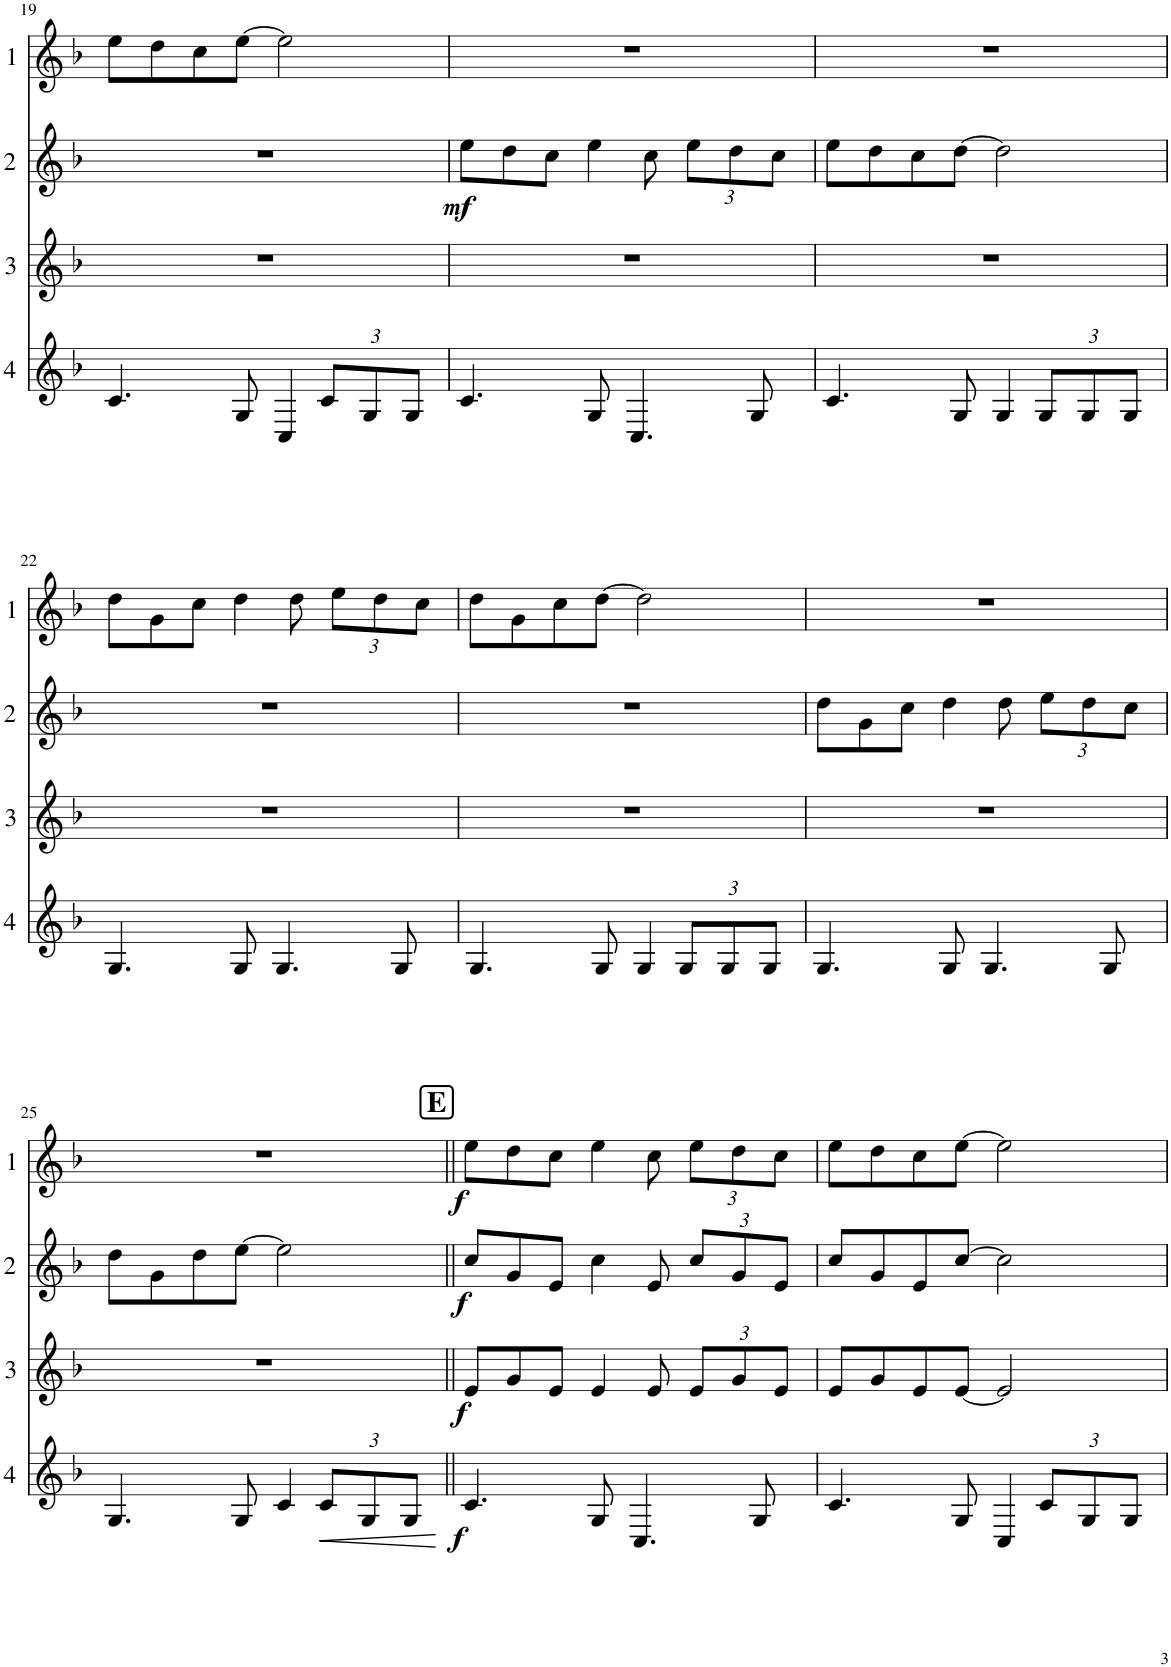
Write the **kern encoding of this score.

**kern	**dynam	**kern	**dynam	**kern	**dynam	**kern	**dynam
*part4	*part4	*part3	*part3	*part2	*part2	*part1	*part1
*staff4	*staff4	*staff3	*staff3	*staff2	*staff2	*staff1	*staff1
*I"4	*	*I"3	*	*I"2	*	*I"1	*
!!LO:PB:g=z
*clefG2	*	*clefG2	*	*clefG2	*	*clefG2	*
*Trd4c7	*	*Trd4c7	*	*Trd4c7	*	*Trd4c7	*
*k[b-]	*	*k[b-]	*	*k[b-]	*	*k[b-]	*
*M4/4	*	*M4/4	*	*M4/4	*	*M4/4	*
=19	=19	=19	=19	=19	=19	=19	=19
4.c/	.	1r	.	1r	.	8ee\L	.
.	.	.	.	.	.	8dd\	.
.	.	.	.	.	.	8cc\	.
8G/	.	.	.	.	.	[8ee\J	.
4C/	.	.	.	.	.	2ee\]	.
*Xbrackettup	*	*	*	*	*	*	*
12c/L	.	.	.	.	.	.	.
12G/	.	.	.	.	.	.	.
12G/J	.	.	.	.	.	.	.
=20	=20	=20	=20	=20	=20	=20	=20
!	!	!	!	!	!LO:DY:b	!	!
4.c/	.	1r	.	8ee\L	mf	1r	.
.	.	.	.	8dd\	.	.	.
.	.	.	.	8cc\J	.	.	.
8G/	.	.	.	4ee\	.	.	.
4.C/	.	.	.	.	.	.	.
.	.	.	.	8cc\	.	.	.
*	*	*	*	*Xbrackettup	*	*	*
.	.	.	.	12ee\L	.	.	.
.	.	.	.	12dd\	.	.	.
8G/	.	.	.	.	.	.	.
.	.	.	.	12cc\J	.	.	.
=21	=21	=21	=21	=21	=21	=21	=21
4.c/	.	1r	.	8ee\L	.	1r	.
.	.	.	.	8dd\	.	.	.
.	.	.	.	8cc\	.	.	.
8G/	.	.	.	[8dd\J	.	.	.
4G/	.	.	.	2dd\]	.	.	.
12G/L	.	.	.	.	.	.	.
12G/	.	.	.	.	.	.	.
12G/J	.	.	.	.	.	.	.
!!LO:LB:g=z
=22	=22	=22	=22	=22	=22	=22	=22
4.G/	.	1r	.	1r	.	8dd\L	.
.	.	.	.	.	.	8g\	.
.	.	.	.	.	.	8cc\J	.
8G/	.	.	.	.	.	4dd\	.
4.G/	.	.	.	.	.	.	.
.	.	.	.	.	.	8dd\	.
*	*	*	*	*	*	*Xbrackettup	*
.	.	.	.	.	.	12ee\L	.
.	.	.	.	.	.	12dd\	.
8G/	.	.	.	.	.	.	.
.	.	.	.	.	.	12cc\J	.
=23	=23	=23	=23	=23	=23	=23	=23
4.G/	.	1r	.	1r	.	8dd\L	.
.	.	.	.	.	.	8g\	.
.	.	.	.	.	.	8cc\	.
8G/	.	.	.	.	.	[8dd\J	.
4G/	.	.	.	.	.	2dd\]	.
12G/L	.	.	.	.	.	.	.
12G/	.	.	.	.	.	.	.
12G/J	.	.	.	.	.	.	.
=24	=24	=24	=24	=24	=24	=24	=24
4.G/	.	1r	.	8dd\L	.	1r	.
.	.	.	.	8g\	.	.	.
.	.	.	.	8cc\J	.	.	.
8G/	.	.	.	4dd\	.	.	.
4.G/	.	.	.	.	.	.	.
.	.	.	.	8dd\	.	.	.
.	.	.	.	12ee\L	.	.	.
.	.	.	.	12dd\	.	.	.
8G/	.	.	.	.	.	.	.
.	.	.	.	12cc\J	.	.	.
!!LO:LB:g=z
=25	=25	=25	=25	=25	=25	=25	=25
4.G/	.	1r	.	8dd\L	.	1r	.
.	.	.	.	8g\	.	.	.
.	.	.	.	8dd\	.	.	.
8G/	.	.	.	[8ee\J	.	.	.
4c/	.	.	.	2ee\]	.	.	.
!	!LO:HP:b	!	!	!	!	!	!
12c/L	<	.	.	.	.	.	.
12G/	.	.	.	.	.	.	.
12G/J	.	.	.	.	.	.	.
.	[	.	.	.	.	.	.
!!LO:REH:place=s1:a:B:cj:fs=14:t=E
=26||	=26||	=26||	=26||	=26||	=26||	=26||	=26||
!	!LO:DY:b	!	!LO:DY:b	!	!LO:DY:b	!	!LO:DY:b
4.c/	f	8e/L	f	8cc/L	f	8ee\L	f
.	.	8g/	.	8g/	.	8dd\	.
.	.	8e/J	.	8e/J	.	8cc\J	.
8G/	.	4e/	.	4cc\	.	4ee\	.
4.C/	.	.	.	.	.	.	.
.	.	8e/	.	8e/	.	8cc\	.
*	*	*Xbrackettup	*	*	*	*	*
.	.	12e/L	.	12cc/L	.	12ee\L	.
.	.	12g/	.	12g/	.	12dd\	.
8G/	.	.	.	.	.	.	.
.	.	12e/J	.	12e/J	.	12cc\J	.
=27	=27	=27	=27	=27	=27	=27	=27
4.c/	.	8e/L	.	8cc/L	.	8ee\L	.
.	.	8g/	.	8g/	.	8dd\	.
.	.	8e/	.	8e/	.	8cc\	.
8G/	.	[8e/J	.	[8cc/J	.	[8ee\J	.
4C/	.	2e/]	.	2cc\]	.	2ee\]	.
12c/L	.	.	.	.	.	.	.
12G/	.	.	.	.	.	.	.
12G/J	.	.	.	.	.	.	.
=	=	=	=	=	=	=	=
*-	*-	*-	*-	*-	*-	*-	*-
